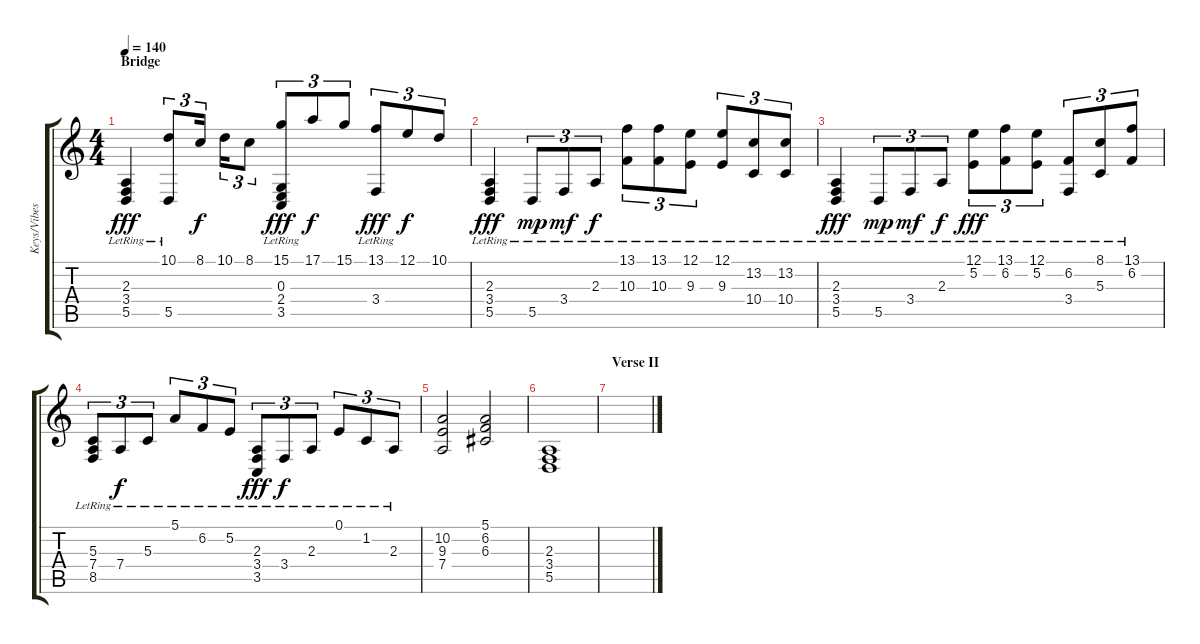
\track ("Keys/Vibes" "Keys/Vibes") {instrument vibraphone}
\staff {score tabs}
\tuning (E4 B3 G3 D3 A2 E2) {hide}
\ts (4 4)
\section ("" "Bridge")
\tempo 140
\clef g2
\ks c
(2.3{lr} 3.4{lr} 5.5{lr}).4{dy fff} (10.1 5.5{lr}).8{tu (3 2)} 8.1.16{tu (3 2) dy f} 10.1.16{tu (3 2)} 8.1.8{tu (3 2)} (15.1 0.3{lr} 2.4{lr} 3.5{lr}).8{tu (3 2) dy fff} 17.1.8{tu (3 2) dy f} 15.1.8{tu (3 2)} (13.1 3.4{lr}).8{tu (3 2) dy fff} 12.1.8{tu (3 2) dy f} 10.1.8{tu (3 2)} |
(2.3{lr} 3.4{lr} 5.5{lr}).4{dy fff} 5.5{lr}.8{tu (3 2) dy mp} 3.4{lr}.8{tu (3 2) dy mf} 2.3{lr}.8{tu (3 2) dy f} (13.1{lr} 10.3{lr}).8{tu (3 2)} (13.1{lr} 10.3{lr}).8{tu (3 2)} (12.1{lr} 9.3).8{tu (3 2)} (12.1{lr} 9.3{lr}).8{tu (3 2)} (13.2{lr} 10.4{lr}).8{tu (3 2)} (13.2{lr} 10.4{lr}).8{tu (3 2)} |
(2.3{lr} 3.4{lr} 5.5{lr}).4{dy fff} 5.5{lr}.8{tu (3 2) dy mp} 3.4{lr}.8{tu (3 2) dy mf} 2.3{lr}.8{tu (3 2) dy f} (12.1{lr} 5.2{lr}).8{tu (3 2) dy fff} (13.1{lr} 6.2).8{tu (3 2)} (12.1{lr} 5.2{lr}).8{tu (3 2)} (6.2{lr} 3.4{lr}).8{tu (3 2)} (8.1{lr} 5.3{lr}).8{tu (3 2)} (13.1{lr} 6.2).8{tu (3 2)} |
(5.3{lr} 7.4{lr} 8.5{lr}).8{tu (3 2)} 7.4{lr}.8{tu (3 2) dy f} 5.3{lr}.8{tu (3 2)} 5.1{lr}.8{tu (3 2)} 6.2{lr}.8{tu (3 2)} 5.2{lr}.8{tu (3 2)} (2.3{lr} 3.4{lr} 3.5{lr}).8{tu (3 2) dy fff} 3.4{lr}.8{tu (3 2) dy f} 2.3{lr}.8{tu (3 2)} 0.1{lr}.8{tu (3 2)} 1.2{lr}.8{tu (3 2)} 2.3{lr}.8{tu (3 2)} |
(10.2 9.3 7.4).2 (5.1 6.2 6.3).2 |
(2.3 3.4 5.5).1 |
\section ("" "Verse II")
